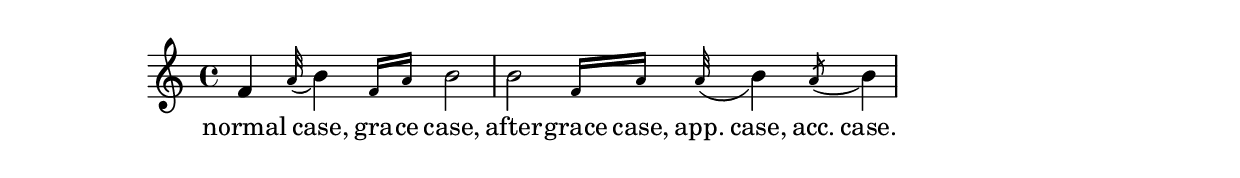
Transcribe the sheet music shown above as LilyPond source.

\version "2.17.28"

\header {
  texidoc="
Setting @code{includeGraceNotes} enables lyrics syllables to be
assigned to grace notes.
"
}

\relative c' {
  f4 \appoggiatura a32 b4
  \grace { f16 a16 } b2
  \afterGrace b2 { f16[ a16] }
  \appoggiatura a32 b4
  \acciaccatura a8 b4
}
\addlyrics {
  normal
  \set includeGraceNotes = ##t
  case,
  gra -- ce case,
  after -- grace case,
  \set ignoreMelismata = ##t
  app. case,
  acc. case.
}
